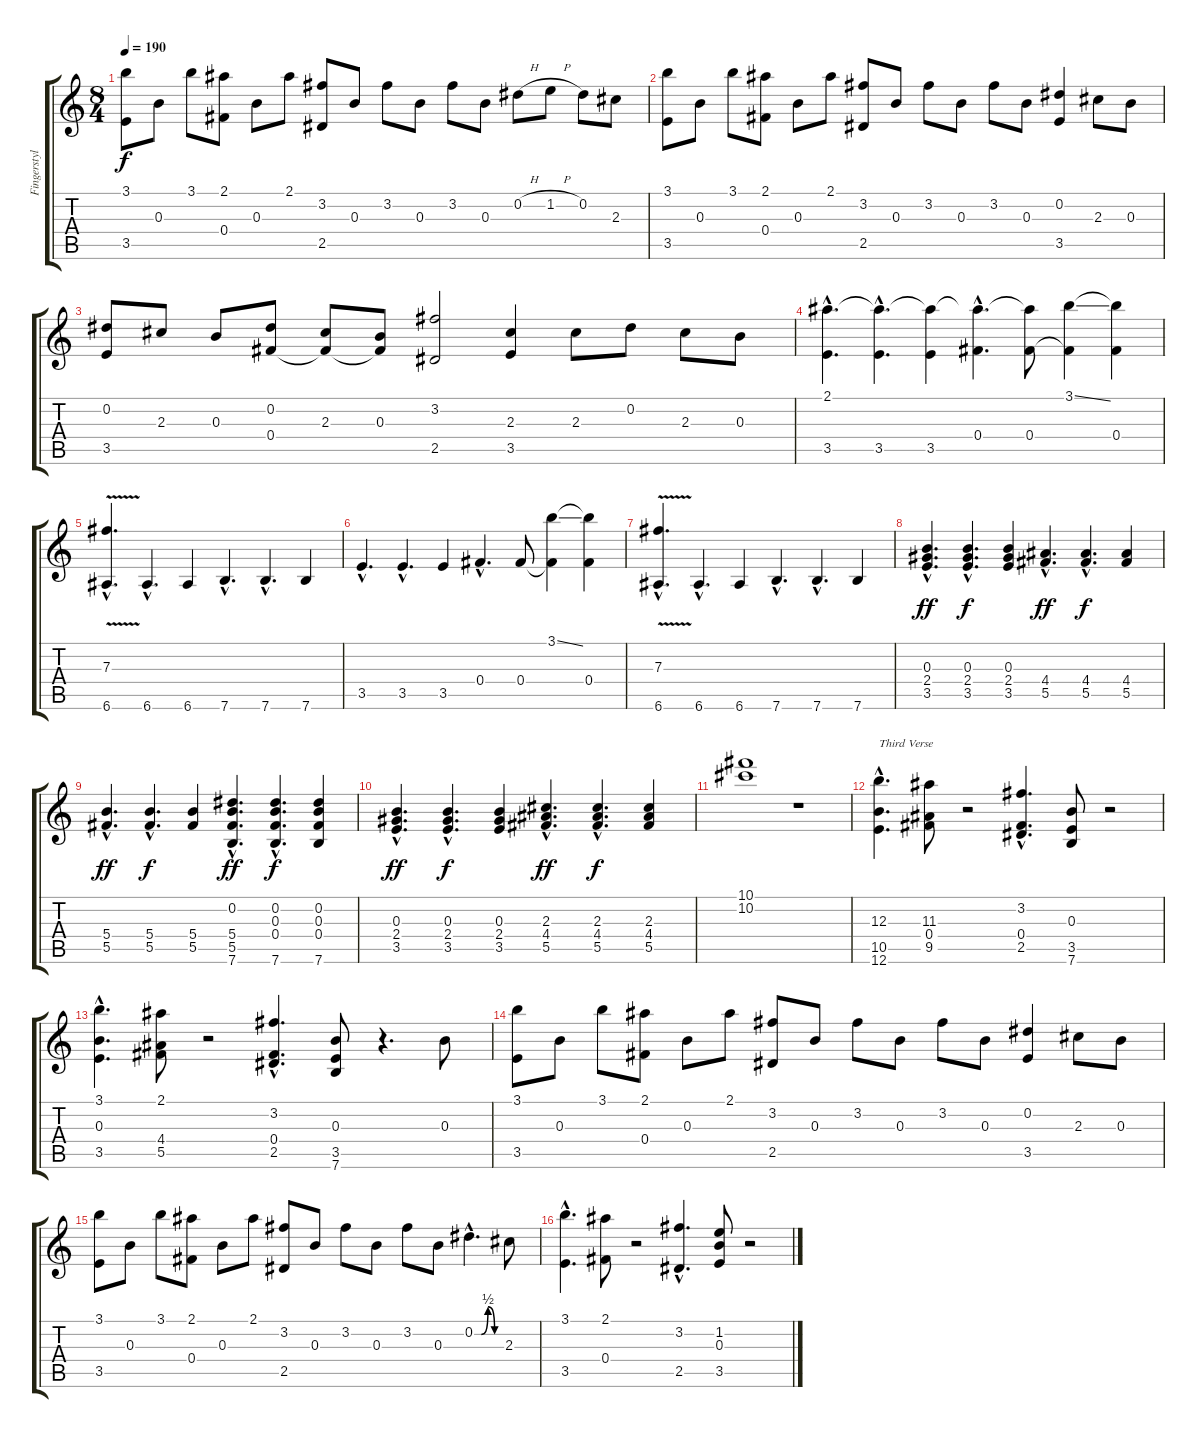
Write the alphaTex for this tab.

\track ("Fingerstyle Guitar Capo 4" "Fingerstyl") {instrument acousticguitarsteel}
\staff {score tabs}
\tuning (Ab4 Eb4 B3 Gb3 Db3 E2) {hide}
\ts (8 4)
\tempo 190
\clef g2
\ks c
(3.1 3.5).8{dy f} 0.3.8 3.1.8 (2.1 0.4).8 0.3.8 2.1.8 (3.2 2.5).8 0.3.8 3.2.8 0.3.8 3.2.8 0.3.8 0.2{h}.8 1.2{h}.8 0.2.8 2.3.8 |
(3.1 3.5).8{volume 16} 0.3.8 3.1.8 (2.1 0.4).8 0.3.8 2.1.8 (3.2 2.5).8 0.3.8 3.2.8 0.3.8 3.2.8 0.3.8 (0.2 3.5).4 2.3.8 0.3.8 |
(0.2 3.5).8 2.3.8 0.3.8 (0.2 0.4).8 (2.3 0.4{t}).8 (0.3 0.4{t}).8 (3.2 2.5).2 (2.3 3.5).4 2.3.8 0.2.8 2.3.8 0.3.8 |
(2.1{hac} 3.5{hac}).4{d} (2.1{hac t} 3.5{hac}).4{d} (2.1{t} 3.5).4 (2.1{hac t} 0.4{hac}).4{d} (2.1{t} 0.4).8 (3.1{ss} 0.4{t}).4 (3.1{t} 0.4).4 |
(7.3{v hac} 6.6{v hac}).4{d} 6.6{hac}.4{d} 6.6.4 7.6{hac}.4{d} 7.6{hac}.4{d} 7.6.4 |
3.5{hac}.4{d} 3.5{hac}.4{d} 3.5.4 0.4{hac}.4{d} 0.4.8 (3.1{ss} 0.4{t}).4 (3.1{t} 0.4).4 |
(7.3{v hac} 6.6{v hac}).4{d} 6.6{hac}.4{d} 6.6.4 7.6{hac}.4{d} 7.6{hac}.4{d} 7.6.4 |
(0.3{hac} 2.4{hac} 3.5{hac}).4{d dy ff} (0.3{hac} 2.4{hac} 3.5{hac}).4{d dy f} (0.3 2.4 3.5).4 (4.4{hac} 5.5{hac}).4{d dy ff} (4.4{hac} 5.5{hac}).4{d dy f} (4.4 5.5).4 |
(5.4{hac} 5.5{hac}).4{d dy ff} (5.4{hac} 5.5{hac}).4{d dy f} (5.4 5.5).4 (0.2{hac} 5.4{hac} 5.5{hac} 7.6{hac}).4{d dy ff} (0.2{hac} 0.3{hac} 0.4{hac} 7.6{hac}).4{d dy f} (0.2 0.3 0.4 7.6).4 |
(0.3{hac} 2.4{hac} 3.5{hac}).4{d dy ff} (0.3{hac} 2.4{hac} 3.5{hac}).4{d dy f} (0.3 2.4 3.5).4 (2.3{hac} 4.4{hac} 5.5{hac}).4{d dy ff} (2.3{hac} 4.4{hac} 5.5{hac}).4{d dy f} (2.3 4.4 5.5).4 |
(10.1 10.2).1 r.1 |
(12.3{hac} 10.5{hac} 12.6{hac}).4{d txt "Third Verse"} (11.3 0.4 9.5).8 r.2 (3.2{hac} 0.4{hac} 2.5{hac}).4{d} (0.3 3.5 7.6).8 r.2 |
(3.1{hac} 0.3{hac} 3.5{hac}).4{d} (2.1 4.4 5.5).8 r.2 (3.2{hac} 0.4{hac} 2.5{hac}).4{d} (0.3 3.5 7.6).8 r.4{d} 0.3.8 |
(3.1 3.5).8 0.3.8 3.1.8 (2.1 0.4).8 0.3.8 2.1.8 (3.2 2.5).8 0.3.8 3.2.8 0.3.8 3.2.8 0.3.8 (0.2 3.5).4 2.3.8 0.3.8 |
(3.1 3.5).8 0.3.8 3.1.8 (2.1 0.4).8 0.3.8 2.1.8 (3.2 2.5).8 0.3.8 3.2.8 0.3.8 3.2.8 0.3.8 0.2{be (custom 0 0 15 0 30 2 45 0 60 0) hac}.4{d} 2.3.8 |
(3.1{hac} 3.5{hac}).4{d} (2.1 0.4).8 r.2 (3.2{hac} 2.5{hac}).4{d} (1.2 0.3 3.5).8 r.2
